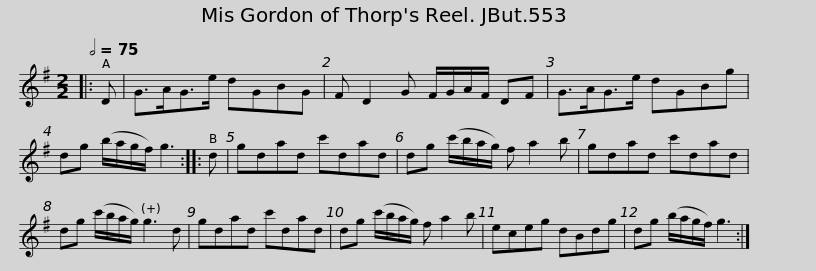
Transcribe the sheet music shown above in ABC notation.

X:1
L:1/8
Q:1/2=75
M:2/2
I:linebreak $
K:G
V:1 treble
V:1
|: D | G>AG>e dGBG | F D2 G F/G/A/F/ DF | G>AG>e dGBg | dg (b/a/g/f/) g3 :: %5
 d |$ gdad c'dad | dg (c'/b/a/g/) f a2 b | gdad c'dad | dg (c'/b/a/g/) g3 d | %10
 gdad c'dad |$ dg (c'/b/a/g/) f a2 b | eceg dBdg | dg (b/a/g/f/) g3 :| %14
